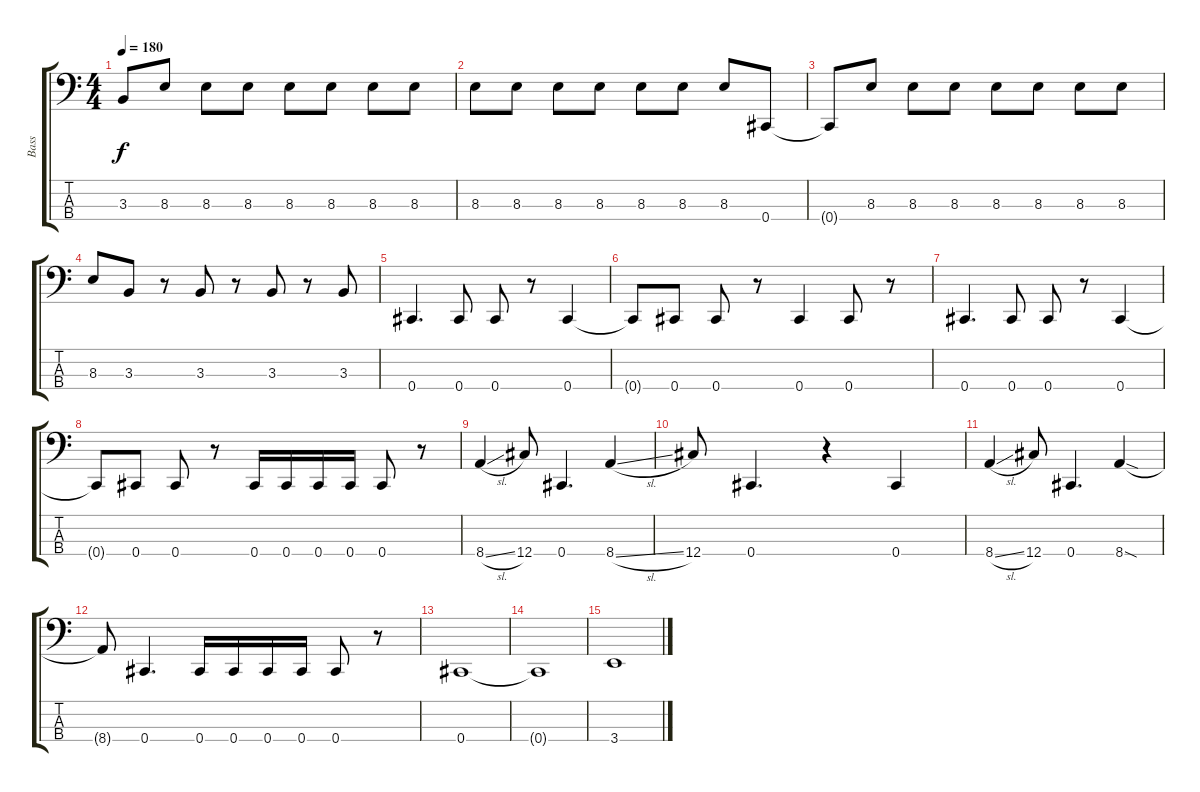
\track ("Bass" "Bass") {instrument electricbasspick}
\staff {score tabs}
\tuning (Gb2 Db2 Ab1 Db1) {hide}
\ts (4 4)
\tempo 180
\clef f4
\ks c
3.3{t}.8{dy f} 8.3.8 8.3.8 8.3.8 8.3.8 8.3.8 8.3.8 8.3.8 |
8.3.8 8.3.8 8.3.8 8.3.8 8.3.8 8.3.8 8.3.8 0.4.8 |
0.4{t}.8 8.3.8 8.3.8 8.3.8 8.3.8 8.3.8 8.3.8 8.3.8 |
8.3.8 3.3.8 r.8 3.3.8 r.8 3.3.8 r.8 3.3.8 |
0.4.4{d} 0.4.8 0.4.8 r.8 0.4.4 |
0.4{t}.8 0.4.8 0.4.8 r.8 0.4.4 0.4.8 r.8 |
0.4.4{d} 0.4.8 0.4.8 r.8 0.4.4 |
0.4{t}.8 0.4.8 0.4.8 r.8 0.4.16 0.4.16 0.4.16 0.4.16 0.4.8 r.8 |
8.4{sl}.4 12.4.8 0.4.4{d} 8.4{sl}.4 |
12.4.8 0.4.4{d} r.4 0.4.4 |
8.4{sl}.4 12.4.8 0.4.4{d} 8.4{sod}.4 |
8.4{t}.8 0.4.4{d} 0.4.16 0.4.16 0.4.16 0.4.16 0.4.8 r.8 |
0.4.1 |
0.4{t}.1 |
3.4.1
